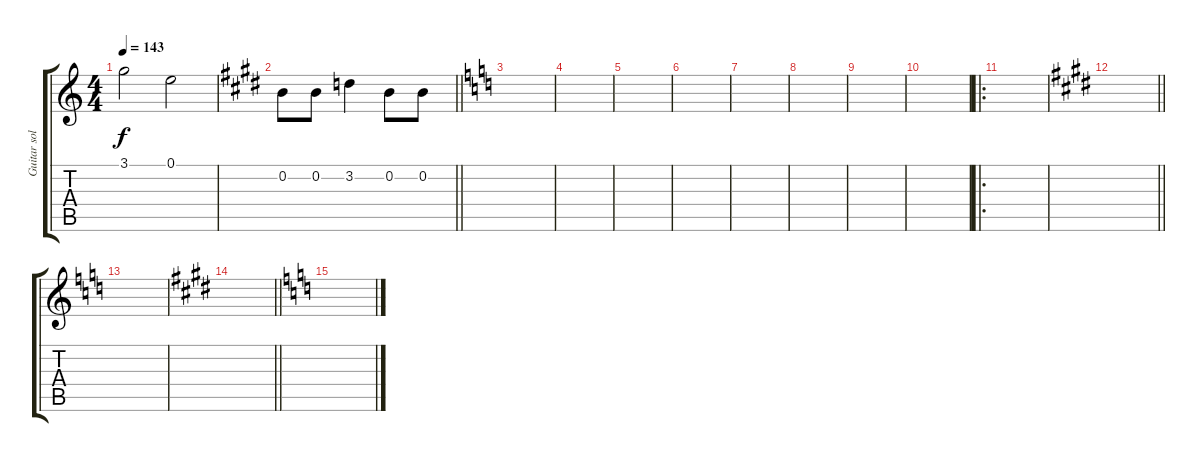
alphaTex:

\track ("Guitar solo" "Guitar sol") {mute instrument distortionguitar}
\staff {score tabs}
\tuning (E4 B3 G3 D3 A2 E2) {hide}
\ts (4 4)
\tempo 143
\clef g2
\ks c
3.1.2{dy f} 0.1.2 |
\barLineRight lightlight
\ks c#minor
0.2.8 0.2.8 3.2.4 0.2.8 0.2.8 |
\ks c
|
|
|
|
|
|
|
|
\ro
|
\barLineRight lightlight
\ks c#minor
|
\ks c
|
\barLineRight lightlight
\ks c#minor
|
\ks c
